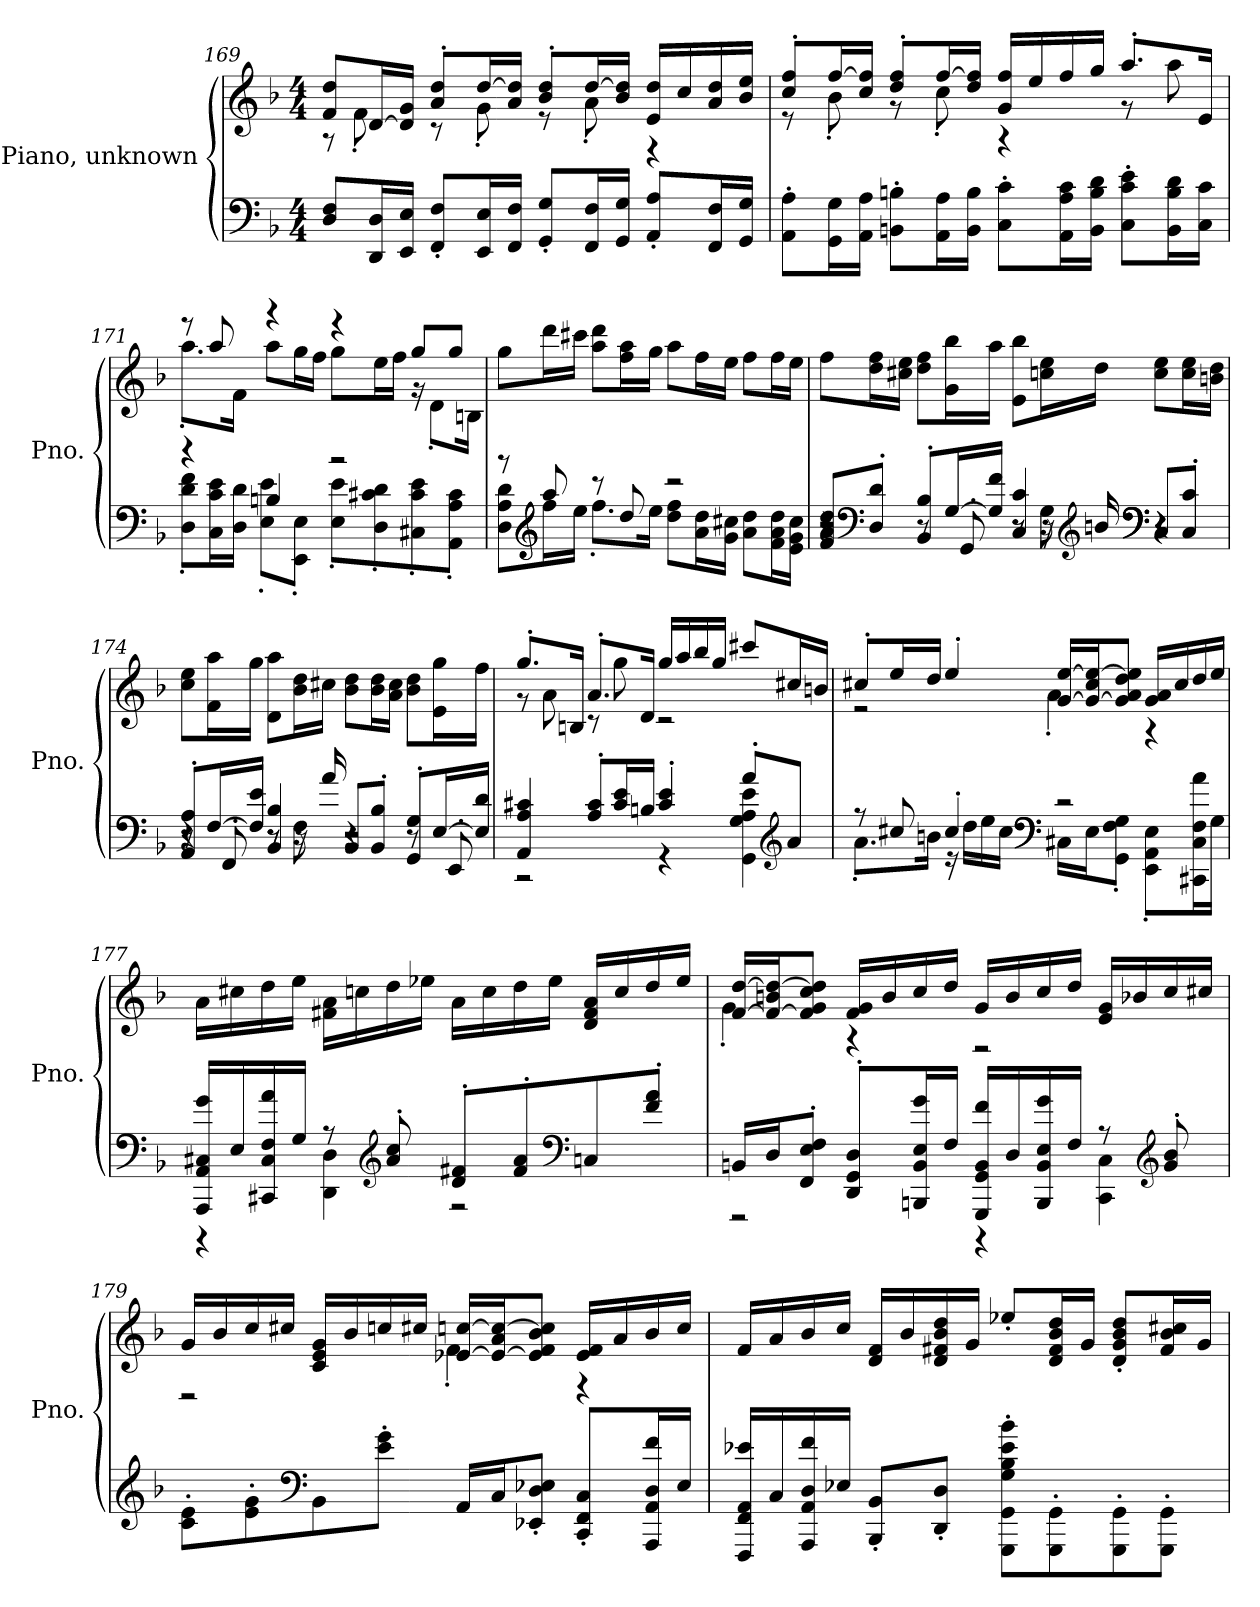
**kern	**kern
*part1	*part1
*staff2	*staff1
*I"Piano, unknown	*
*I'Pno.	*
*clefF4	*clefG2
*k[b-]	*k[b-]
*M4/4	*M4/4
=169	=169
*	*^
8D/ 8F/L	8f/ 8dd/L	8r
16DD/ 16D/L	[16d/L	8f'\
16EE/ 16E/JJ	16d/] 16g/JJ	.
8FF/' 8F/'L	8a/' 8dd/'L	8r
16EE/ 16E/L	[16dd/L	8g'\
16FF/ 16F/JJ	16a/ 16dd/]JJ	.
8GG/' 8G/'L	8b-/' 8dd/'L	8r
16FF/ 16F/L	[16dd/L	8a'\
16GG/ 16G/JJ	16b-/ 16dd/]JJ	.
8AA/' 8A/'L	16e/ 16dd/LL	4r
.	16cc/	.
16FF/ 16F/L	16a/ 16dd/	.
16GG/ 16G/JJ	16b-/ 16ee/JJ	.
!!LO:LB:g=z	!!
=170	=170	=170
8AA\' 8A\'L	8cc/' 8ff/'L	8r
16GG\ 16G\L	[16ff/L	8b-'\
16AA\ 16A\JJ	16cc/ 16ff/]JJ	.
8BBn\' 8Bn\'L	8dd/' 8ff/'L	8r
16AA\ 16A\L	[16ff/L	8cc'\
16BB\ 16B\JJ	16dd/ 16ff/]JJ	.
8C\' 8c\'L	16g/ 16ff/LL	4r
.	16ee/	.
16AA\ 16A\ 16c\L	16ff/	.
16BB\ 16B\ 16d\JJ	16gg/JJ	.
8C\' 8c\' 8e\'L	8.aa'/L	8r
16BB\ 16B\ 16d\L	.	8aa\
16C\ 16c\JJ	16e/Jk	.
=171	=171	=171
*^	*	*
4r	8D\' 8d\' 8f\'L	8r	8.aa'\L
.	16C\ 16c\ 16e\L	8aa/	.
.	16D\ 16d\JJ	.	16f\Jk
4Bn/	8E\' 8e\'L	4r	8aa\L
.	8EE\' 8E\'J	.	16gg\L
.	.	.	16ff\JJ
2r	8E\' 8e\'L	4r	8gg\L
.	8D\' 8c#X\' 8d\'	.	16ee\L
.	.	.	16ff\JJ
.	8C#X\' 8c#\' 8e\'	8gg/L	16r
.	.	.	8d'\L
.	8AA\' 8A\' 8c#\'J	8gg/J	.
.	.	.	16Bn\Jk
*	*	*v	*v
!!LO:LB:g=z
=172	=172	=172
8r	8D\ 8A\ 8d\L	8gg\L
*clefG2	*	*
8aa/	16ff\L	16ddd\L
.	16ee\JJ	16ccc#X\JJ
8r	8.ff'\L	8aa\ 8ddd\L
8dd/	.	16ff\ 16aa\L
.	16ee\Jk	16gg\JJ
2r	8dd\ 8ff\L	8aa\L
.	16a\ 16dd\L	16ff\L
.	16g\ 16cc#X\JJ	16ee\JJ
.	8a\ 8dd\L	8ff\L
.	16f\ 16a\ 16dd\L	16ff\L
.	16e\ 16g\ 16cc#\JJ	16ee\JJ
=173	=173	=173
*	*^	*
8f/ 8a/ 8dd/L	2r	4r	8ff\L
*clefF4	*	*	*
8D/' 8d/'J	.	.	16dd\ 16ff\L
.	.	.	16cc#X\ 16ee\JJ
8BB-/' 8B-/'L	.	8r	8dd\ 8ff\L
[16G/L	.	8GG'/	16g\ 16bb-\L
16G/] 16f/JJ	.	.	16aa\JJ
8r	8r	4C/ 4c/	8e\ 8bb-\L
16r	8G\	.	16ccn\ 16ee\L
*clefG2	*	*	*
16bn/	.	.	16dd\JJ
*clefF4	*	*	*
8C/L	4r	4r	8cc\ 8ee\L
8C/' 8c/'J	.	.	16cc\ 16ee\L
.	.	.	16bn\ 16dd\JJ
!!LO:LB:g=z
=174	=174	=174	=174
8AA/' 8A/'L	4r	8r	8cc\ 8ee\L
[16F/L	.	8FF'/	16f\ 16aa\L
16F/] 16e/JJ	.	.	16gg\JJ
8r	8r	4BB-/ 4B-/	8d\ 8aa\L
16r	8F\	.	16b-\ 16dd\L
16a/	.	.	16cc#X\JJ
8BB-/L	2r	4r	8b-\ 8dd\L
8BB-/' 8B-/'J	.	.	16b-\ 16dd\L
.	.	.	16a\ 16cc#\JJ
8GG/' 8G/'L	.	8r	8b-\ 8dd\L
[16E/L	.	8EE'/	16e\ 16gg\L
16E/] 16d/JJ	.	.	16ff\JJ
*	*v	*v	*
=175	=175	=175
*	*	*^
4AA/ 4A/ 4c#X/	2r	8.gg'/L	8r
.	.	.	8a\
.	.	16Bn/Jk	.
8A/' 8c#/'L	.	8.a'/L	8r
16c#/ 16e/L	.	.	8gg\
16Bn/JJ	.	16d/Jk	.
4c#/' 4e/'	4r	16gg/LL	2r
.	.	16aa/	.
.	.	16bb-/	.
.	.	16gg/JJ	.
8a'/L	4GG\ 4G\ 4A\ 4e\	8ccc#X/L	.
*clefG2	*	*	*
8a/J	.	16cc#X/L	.
.	.	16bn/JJ	.
!!LO:LB:g=z	!!
=176	=176	=176	=176
8r	8.a'\L	8cc#X'/L	2r
8cc#X/	.	16ee/L	.
.	16bn\Jk	16dd/JJ	.
4cc#'/	16r	4ee'/	.
.	16dd\LL	.	.
.	16ee\	.	.
.	16cc#\JJ	.	.
*clefF4	*	*	*
2r	16C#X\LL	[16g/ [16ee/LL	4a'\
.	16E\J	16g/_ 16cc#/ 16ee/_J	.
.	8GG\' 8F\' 8G\'J	8g/] 8a/ 8dd/ 8ee/]J	.
.	8EE\' 8AA\' 8E\'L	16g/ 16a/LL	4r
.	.	16cc#/	.
.	16CC#X\ 16C#\ 16F\ 16a\L	16dd/	.
.	16G\JJ	16ee/JJ	.
*	*	*v	*v
=177	=177	=177
16AAA/ 16AA/ 16C#X/ 16g/LL	4r	16a\LL
16E/	.	16cc#X\
16CC#X/ 16C#/ 16F/ 16a/	.	16dd\
16G/JJ	.	16ee\JJ
8r	4DD\ 4D\	16f#X\ 16a\LL
.	.	16ccn\
*clefG2	*	*
8a/' 8cc/'	.	16dd\
.	.	16ee-X\JJ
8d/' 8f#X/'L	2r	16a\LL
.	.	16cc\
8f#/' 8a/'	.	16dd\
.	.	16ee-\JJ
*clefF4	*	*
8Cn/	.	16d/ 16f#/ 16a/LL
.	.	16cc/
8f#/' 8a/'J	.	16dd/
.	.	16ee-/JJ
!!LO:PB:g=z
=178	=178	=178
*	*	*^
16BBn/LL	2r	[16f/ [16dd/LL	4g'\
16D/J	.	16f/_ 16bn/ 16dd/_J	.
8FF/' 8E/' 8F/'J	.	8f/] 8g/ 8cc/ 8dd/]J	.
8DD/' 8GG/' 8D/'L	.	16f/ 16g/LL	4r
.	.	16b/	.
16BBBn/ 16BB/ 16E/ 16g/L	.	16cc/	.
16F/JJ	.	16dd/JJ	.
16GGG/ 16GG/ 16BB/ 16f/LL	4r	16g/LL	2r
16D/	.	16b/	.
16BBB/ 16BB/ 16E/ 16g/	.	16cc/	.
16F/JJ	.	16dd/JJ	.
8r	4CC\ 4C\	16e/ 16g/LL	.
.	.	16b-X/	.
*clefG2	*	*	*
8g/' 8b-/'	.	16cc/	.
.	.	16cc#X/JJ	.
*v	*v	*	*
=179	=179	=179
8c\' 8e\'L	16g/LL	2r
.	16b-/	.
8e\' 8g\'	16cc/	.
.	16cc#X/JJ	.
*clefF4	*	*
8BB-\	16c/ 16e/ 16g/LL	.
.	16b-/	.
8e\' 8g\'J	16ccn/	.
.	16cc#X/JJ	.
16AA/LL	[16e-X/ [16ccn/LL	4f'\
16C/J	16e-/_ 16a/ 16cc/_J	.
8EE-X/' 8D/' 8E-X/'J	8e-/] 8f/ 8b-/ 8cc/]J	.
8CC/' 8FF/' 8C/'L	16e-/ 16f/LL	4r
.	16a/	.
16AAA/ 16AA/ 16D/ 16f/L	16b-/	.
16E-/JJ	16cc/JJ	.
*	*v	*v
!!LO:LB:g=z
=180	=180
16FFF/ 16FF/ 16AA/ 16e-X/LL	16f/LL
16C/	16a/
16AAA/ 16AA/ 16D/ 16f/	16b-/
16E-X/JJ	16cc/JJ
8BBB-/' 8BB-/'L	16d/ 16f/LL
.	16b-/
8DD/' 8D/'J	16d/ 16f#X/ 16b-/ 16dd/
.	16g/JJ
8GGG\' 8GG\' 8G\' 8B-\' 8e-\' 8b-\'L	8ee-X'/L
8GGG\' 8GG\'	16d/ 16f#/ 16b-/ 16dd/L
.	16g/JJ
8GGG\' 8GG\'	8d/' 8g/' 8b-/' 8dd/'L
8GGG\' 8GG\'J	16f#/ 16b-/ 16cc#X/L
.	16g/JJ
=	=
*-	*-
